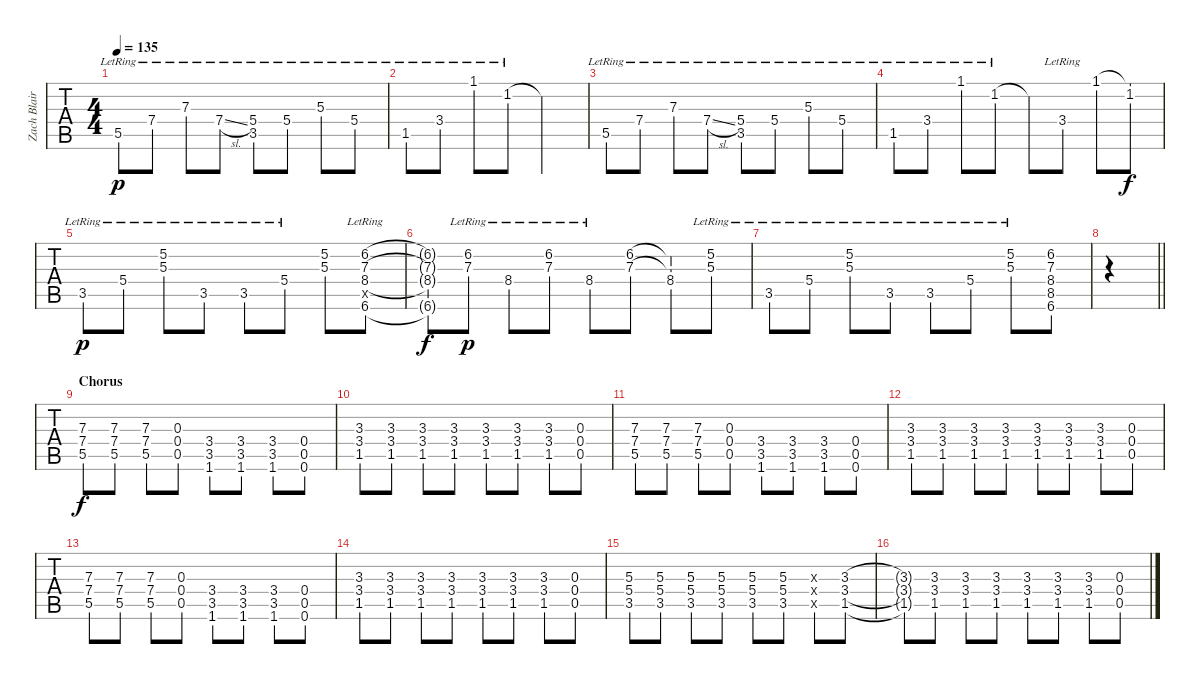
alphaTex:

\track ("Zach Blair - Guitar One" "Zach Blair") {instrument distortionguitar}
\staff {tabs}
\tuning (Eb4 Bb3 Gb3 Db3 Ab2 Eb2) {hide}
\ts (4 4)
\tempo 135
\clef g2
\ks c
5.5{lr}.8{dy p} 7.4{lr}.8 7.3{lr}.8 7.4{sl lr}.8 (5.4{lr} 3.5{lr}).8 5.4{lr}.8 5.3{lr}.8 5.4{lr}.8 |
1.5{lr}.8 3.4{lr}.8 1.1{lr}.8 1.2{lr}.8 1.2{t}.2 |
5.5{lr}.8 7.4{lr}.8 7.3{lr}.8 7.4{sl lr}.8 (5.4{lr} 3.5{lr}).8 5.4{lr}.8 5.3{lr}.8 5.4{lr}.8 |
1.5{lr}.8 3.4{lr}.8 1.1{lr}.8 1.2{lr}.8 1.2{t}.8 3.4{lr}.8 1.1.8 (1.1{t} 1.2).8{dy f} |
3.5{lr}.8{dy p} 5.4{lr}.8 (5.2{lr} 5.3{lr}).8 3.5{lr}.8 3.5{lr}.8 5.4{lr}.8 (5.2 5.3).8 (6.2{lr} 7.3{lr} 8.4{lr} 8.5{x} 6.6{lr}).8 |
(6.2{t} 7.3{t} 8.4{t} 6.6{t}).8{dy f} (6.2{lr} 7.3{lr}).8{dy p} 8.4{lr}.8 (6.2{lr} 7.3{lr}).8 8.4{lr}.8 (6.2 7.3).8 (6.2{t} 7.3{t} 8.4).8 (5.2{lr} 5.3{lr}).8 |
3.5{lr}.8 5.4{lr}.8 (5.2{lr} 5.3{lr}).8 3.5{lr}.8 3.5{lr}.8 5.4{lr}.8 (5.2{lr} 5.3{lr}).8 (6.2 7.3 8.4 8.5 6.6).8 |
\barLineRight lightlight
|
\section ("" "Chorus")
(7.3 7.4 5.5).8{dy f} (7.3 7.4 5.5).8 (7.3 7.4 5.5).8 (0.3 0.4 0.5).8 (3.4 3.5 1.6).8 (3.4 3.5 1.6).8 (3.4 3.5 1.6).8 (0.4 0.5 0.6).8 |
(3.3 3.4 1.5).8 (3.3 3.4 1.5).8 (3.3 3.4 1.5).8 (3.3 3.4 1.5).8 (3.3 3.4 1.5).8 (3.3 3.4 1.5).8 (3.3 3.4 1.5).8 (0.3 0.4 0.5).8 |
(7.3 7.4 5.5).8 (7.3 7.4 5.5).8 (7.3 7.4 5.5).8 (0.3 0.4 0.5).8 (3.4 3.5 1.6).8 (3.4 3.5 1.6).8 (3.4 3.5 1.6).8 (0.4 0.5 0.6).8 |
(3.3 3.4 1.5).8 (3.3 3.4 1.5).8 (3.3 3.4 1.5).8 (3.3 3.4 1.5).8 (3.3 3.4 1.5).8 (3.3 3.4 1.5).8 (3.3 3.4 1.5).8 (0.3 0.4 0.5).8 |
(7.3 7.4 5.5).8 (7.3 7.4 5.5).8 (7.3 7.4 5.5).8 (0.3 0.4 0.5).8 (3.4 3.5 1.6).8 (3.4 3.5 1.6).8 (3.4 3.5 1.6).8 (0.4 0.5 0.6).8 |
(3.3 3.4 1.5).8 (3.3 3.4 1.5).8 (3.3 3.4 1.5).8 (3.3 3.4 1.5).8 (3.3 3.4 1.5).8 (3.3 3.4 1.5).8 (3.3 3.4 1.5).8 (0.3 0.4 0.5).8 |
(5.3 5.4 3.5).8 (5.3 5.4 3.5).8 (5.3 5.4 3.5).8 (5.3 5.4 3.5).8 (5.3 5.4 3.5).8 (5.3 5.4 3.5).8 (5.3{x} 5.4{x} 3.5{x}).8 (3.3 3.4 1.5).8 |
(3.3{t} 3.4{t} 1.5{t}).8 (3.3 3.4 1.5).8 (3.3 3.4 1.5).8 (3.3 3.4 1.5).8 (3.3 3.4 1.5).8 (3.3 3.4 1.5).8 (3.3 3.4 1.5).8 (0.3 0.4 0.5).8
